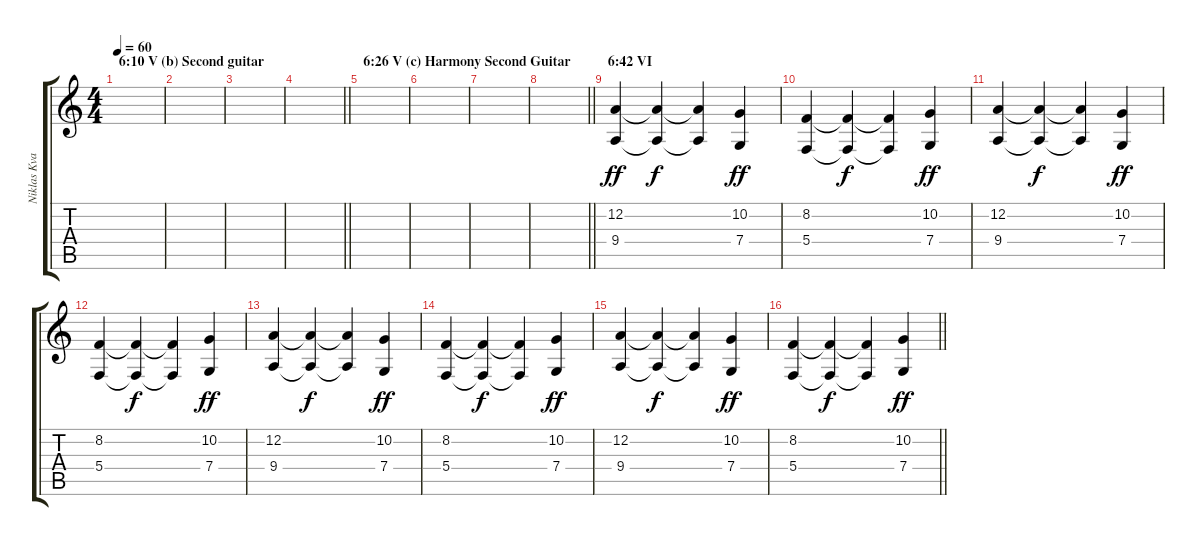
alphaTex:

\track ("Niklas Kvarforth (Vocals/Outro Choir)" "Niklas Kva") {instrument oboe}
\staff {score tabs}
\tuning (D4 A3 F3 C3 G2 D2) {hide}
\ts (4 4)
\section ("" "6:10 V (b) Second guitar")
\tempo 60
\clef g2
\ks c
|
|
|
\barLineRight lightlight
|
\section ("" "6:26 V (c) Harmony Second Guitar")
|
|
|
\barLineRight lightlight
|
\section ("" "6:42 VI")
(12.2 9.4).4{dy ff volume 15 instrument choiraahs} (12.2{t} 9.4{t}).4{dy f} (12.2{t} 9.4{t}).4 (10.2 7.4).4{dy ff} |
(8.2 5.4).4 (8.2{t} 5.4{t}).4{dy f} (8.2{t} 5.4{t}).4 (10.2 7.4).4{dy ff} |
(12.2 9.4).4 (12.2{t} 9.4{t}).4{dy f} (12.2{t} 9.4{t}).4 (10.2 7.4).4{dy ff} |
(8.2 5.4).4 (8.2{t} 5.4{t}).4{dy f} (8.2{t} 5.4{t}).4 (10.2 7.4).4{dy ff} |
(12.2 9.4).4 (12.2{t} 9.4{t}).4{dy f} (12.2{t} 9.4{t}).4 (10.2 7.4).4{dy ff} |
(8.2 5.4).4 (8.2{t} 5.4{t}).4{dy f} (8.2{t} 5.4{t}).4 (10.2 7.4).4{dy ff} |
(12.2 9.4).4 (12.2{t} 9.4{t}).4{dy f} (12.2{t} 9.4{t}).4 (10.2 7.4).4{dy ff} |
\barLineRight lightlight
(8.2 5.4).4 (8.2{t} 5.4{t}).4{dy f} (8.2{t} 5.4{t}).4 (10.2 7.4).4{dy ff}
